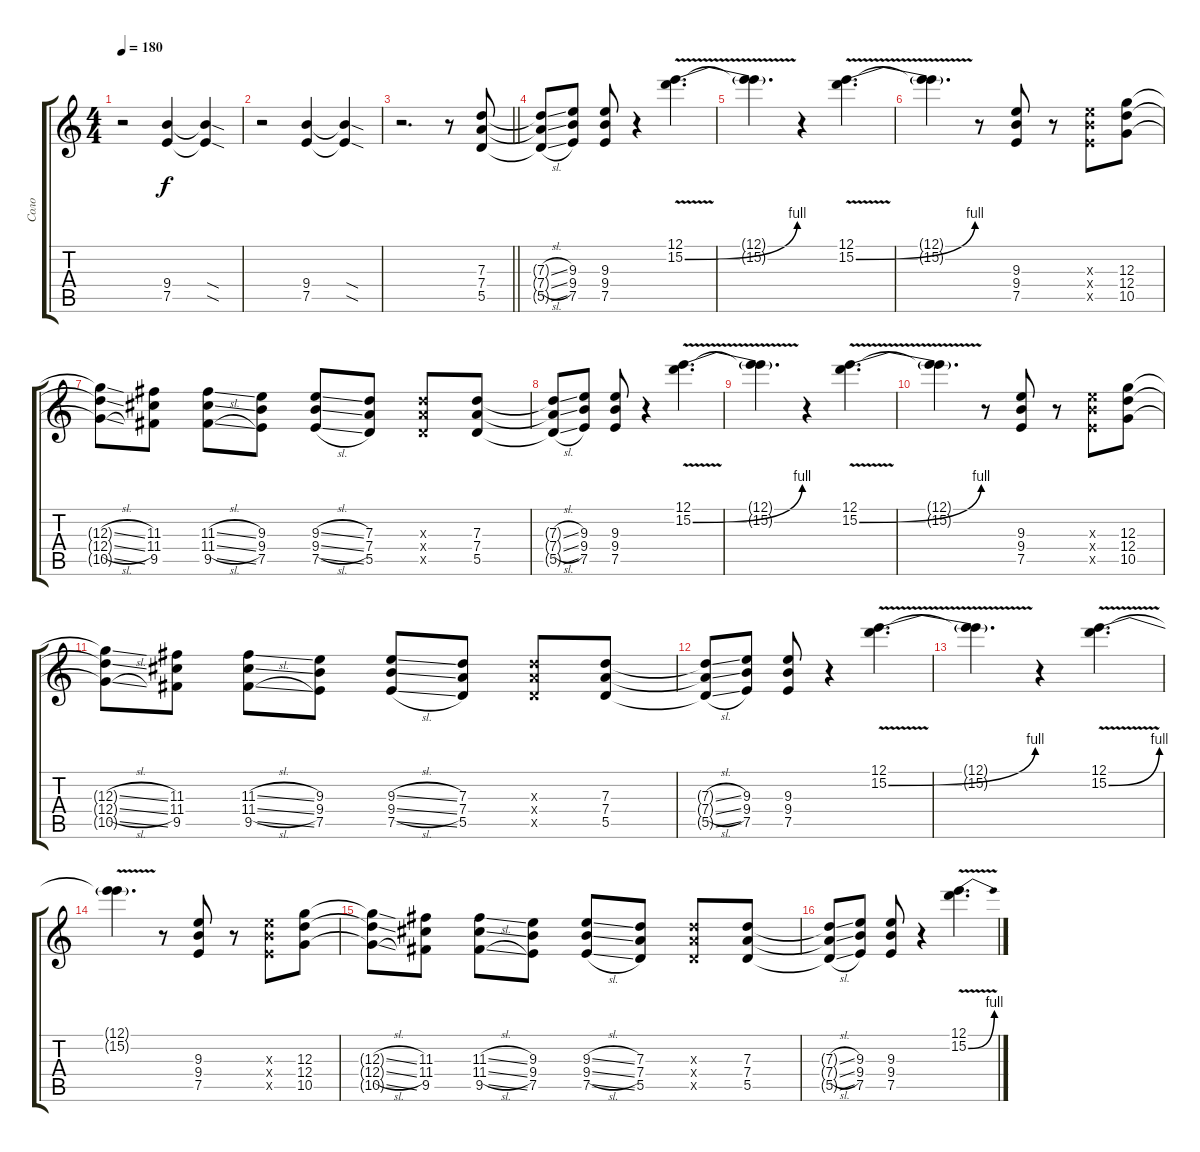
\track ("Соло" "Соло") {instrument distortionguitar}
\staff {score tabs}
\tuning (E4 B3 G3 D3 A2 E2) {hide}
\ts (4 4)
\tempo 180
\clef g2
\ks c
r.2{dy f} (9.4 7.5).4 (9.4{sod t} 7.5{sod t}).4 |
r.2 (9.4 7.5).4 (9.4{sod t} 7.5{sod t}).4 |
\barLineRight lightlight
r.2{d} r.8 (7.3 7.4 5.5).8 |
(7.3{sl t} 7.4{sl t} 5.5{sl t}).8 (9.3 9.4 7.5).8 (9.3 9.4 7.5).8 r.4 (12.1 15.2{be (bend 0 0 60 4) v}).4{d} |
(12.1{t} 15.2{t}).4{d} r.4 (12.1 15.2{be (bend 0 0 60 4) v}).4{d} |
(12.1{t} 15.2{t}).4{d} r.8 (9.3 9.4 7.5).8 r.8 (9.3{x} 9.4{x} 7.5{x}).8 (12.3 12.4 10.5).8 |
(12.3{sl t} 12.4{sl t} 10.5{sl t}).8 (11.3 11.4 9.5).8 (11.3{sl} 11.4{sl} 9.5{sl}).8 (9.3 9.4 7.5).8 (9.3{sl} 9.4{sl} 7.5{sl}).8 (7.3 7.4 5.5).8 (7.3{x} 7.4{x} 5.5{x}).8 (7.3 7.4 5.5).8 |
(7.3{sl t} 7.4{sl t} 5.5{sl t}).8 (9.3 9.4 7.5).8 (9.3 9.4 7.5).8 r.4 (12.1 15.2{be (bend 0 0 60 4) v}).4{d} |
(12.1{t} 15.2{t}).4{d} r.4 (12.1 15.2{be (bend 0 0 60 4) v}).4{d} |
(12.1{t} 15.2{t}).4{d} r.8 (9.3 9.4 7.5).8 r.8 (9.3{x} 9.4{x} 7.5{x}).8 (12.3 12.4 10.5).8 |
(12.3{sl t} 12.4{sl t} 10.5{sl t}).8 (11.3 11.4 9.5).8 (11.3{sl} 11.4{sl} 9.5{sl}).8 (9.3 9.4 7.5).8 (9.3{sl} 9.4{sl} 7.5{sl}).8 (7.3 7.4 5.5).8 (7.3{x} 7.4{x} 5.5{x}).8 (7.3 7.4 5.5).8 |
(7.3{sl t} 7.4{sl t} 5.5{sl t}).8 (9.3 9.4 7.5).8 (9.3 9.4 7.5).8 r.4 (12.1 15.2{be (bend 0 0 60 4) v}).4{d} |
(12.1{t} 15.2{t}).4{d} r.4 (12.1 15.2{be (bend 0 0 60 4) v}).4{d} |
(12.1{t} 15.2{t}).4{d} r.8 (9.3 9.4 7.5).8 r.8 (9.3{x} 9.4{x} 7.5{x}).8 (12.3 12.4 10.5).8 |
(12.3{sl t} 12.4{sl t} 10.5{sl t}).8 (11.3 11.4 9.5).8 (11.3{sl} 11.4{sl} 9.5{sl}).8 (9.3 9.4 7.5).8 (9.3{sl} 9.4{sl} 7.5{sl}).8 (7.3 7.4 5.5).8 (7.3{x} 7.4{x} 5.5{x}).8 (7.3 7.4 5.5).8 |
(7.3{sl t} 7.4{sl t} 5.5{sl t}).8 (9.3 9.4 7.5).8 (9.3 9.4 7.5).8 r.4 (12.1 15.2{be (bend 0 0 60 4) v}).4{d}
